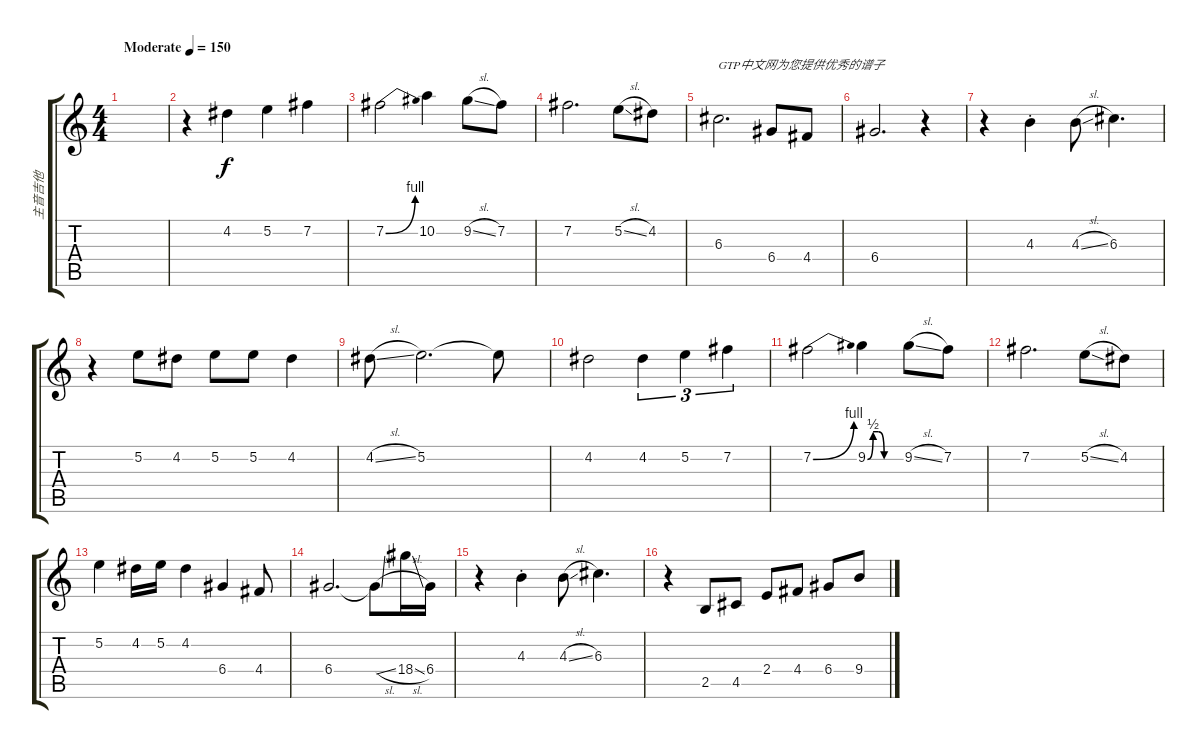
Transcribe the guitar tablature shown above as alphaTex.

\track ("主音吉他" "主音吉他") {instrument overdrivenguitar}
\staff {score tabs}
\tuning (E4 B3 G3 D3 A2 E2) {hide}
\ts (4 4)
\tempo (150 "Moderate")
\clef g2
\ks c
|
r.4 4.2.4 5.2.4 7.2.4 |
7.2{be (bend 0 0 60 4)}.2 10.2.4 9.2{sl}.8 7.2.8 |
7.2.2{d} 5.2{sl}.8 4.2.8 |
6.3.2{d txt "GTP中文网为您提供优秀的谱子"} 6.4.8 4.4.8 |
6.4.2{d} r.4 |
r.4 4.3{st}.4 4.3{sl}.8 6.3.4{d} |
r.4 5.2.8 4.2.8 5.2.8 5.2.8 4.2.4 |
4.2{sl}.8 5.2.2{d} 5.2{t}.8 |
4.2.2 4.2.4{tu (3 2)} 5.2.4{tu (3 2)} 7.2.4{tu (3 2)} |
7.2{be (bend 0 0 60 4)}.2 9.2{be (custom 0 0 10 2 20 2 30 0 60 0)}.4 9.2{sl}.8 7.2.8 |
7.2.2{d} 5.2{sl}.8 4.2.8 |
5.2.4 4.2.16 5.2.16 4.2.4 6.4.4 4.4.8 |
6.4.2{d} 6.4{sl t}.8 18.4{sl}.16 6.4.16 |
r.4 4.3{st}.4 4.3{sl}.8 6.3.4{d} |
r.4 2.5.8 4.5.8 2.4.8 4.4.8 6.4.8 9.4.8
